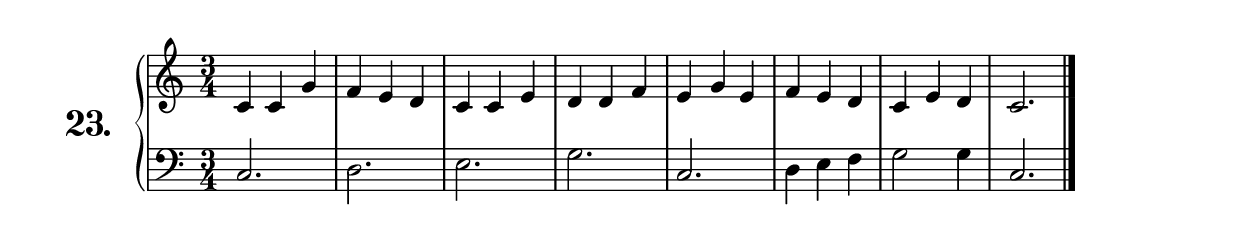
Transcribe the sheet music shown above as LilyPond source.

\version "2.18.2"

\score {
  \new PianoStaff  <<
    \set PianoStaff.instrumentName = \markup {
      \huge \bold \number "23." }

    \new Staff = "upper" \with {
      midiInstrument = #"acoustic grand" }

    \relative c' {
      \clef treble
      \key c \major
      \time 3/4

      c4 c g' | %01
      f e d   | %02
      c c e   | %03
      d d f   | %04
      e g e   | %05
      f e d   | %06
      c e d   | %07
      c2.     | %08
      \bar "|."

    }
    \new Staff = "lower" \with {
      midiInstrument = #"acoustic grand" }

    \relative c {
      \clef bass
      \key c \major
      \time 3/4

      c2.    | %01
      d      | %02
      e      | %03
      g      | %04
      c,     | %05
      d4 e f | %06
      g2 g4  | %07
      c,2.   | %08
      \bar "|."

    }
  >>
  \layout { }
  \midi { }
  \header {
    composer = "Hermann Berens; Op.70; Nº.4"
    piece = ""
    %opus = ""
  }
}

